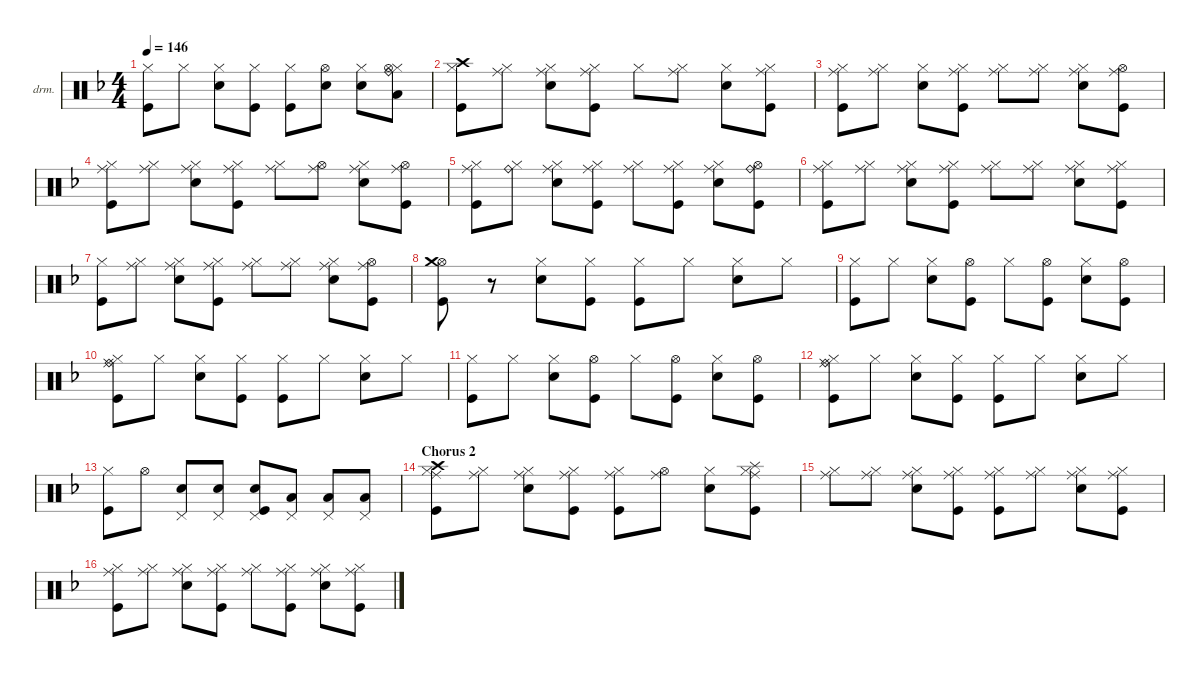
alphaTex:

\hideDynamics
\bracketExtendMode nobrackets
\firstSystemTrackNameOrientation horizontal
\otherSystemsTrackNameOrientation horizontal
\track ("Bobby - Drums" "drm.") {instrument percussion}
\staff {score}
\articulation defaults
\ts (4 4)
\scale
1.0486
\tempo 146
\accidentals auto
\clef neutral
\ottava regular
\simile none
\ks dminor
("Kick (hit)"{acc forcenatural} "Hi-Hat (closed)"{acc #}).8{dy fff beam Down} "Hi-Hat (closed)"{acc #}.8{dy mp beam Down} ("Snare (hit) 2"{acc forcenatural} "Hi-Hat (closed)"{acc #}).8{dy fff beam Down} ("Kick (hit)"{acc forcenatural} "Hi-Hat (closed)"{acc #}).8{beam Down} ("Kick (hit)"{acc forcenatural} "Hi-Hat (closed)"{acc #}).8{beam Down} ("Snare (hit) 2"{acc forcenatural} "Hi-Hat (open)"{acc #}).8{dy mf beam Down} ("Snare (hit) 2"{acc forcenatural} "Hi-Hat (closed)"{acc #}).8{dy fff beam Down} ("Low Floor Tom (hit)"{acc forcenatural} "Hi-Hat (closed)"{acc #} "Hi-Hat (open)"{acc #} "Ride (bell)"{acc forcenatural}).8{beam Down} |
("Kick (hit)"{acc forcenatural} "Hi-Hat (closed)"{acc #} "Crash high (hit)"{acc #}).8{beam Down} ("Hi-Hat (closed)"{acc #} "Ride (middle)"{acc #}).8{dy p beam Down} ("Snare (hit) 2"{acc forcenatural} "Hi-Hat (closed)"{acc #} "Ride (middle)"{acc #}).8{dy fff beam Down} ("Kick (hit)"{acc forcenatural} "Hi-Hat (closed)"{acc #} "Ride (middle)"{acc #}).8{beam Down} "Hi-Hat (closed)"{acc #}.8{dy f beam Down} ("Hi-Hat (closed)"{acc #} "Ride (middle)"{acc #}).8{dy pp beam Down} ("Snare (hit) 2"{acc forcenatural} "Hi-Hat (closed)"{acc #}).8{dy fff beam Down} ("Kick (hit)"{acc forcenatural} "Hi-Hat (closed)"{acc #} "Ride (middle)"{acc #}).8{dy f beam Down} |
("Kick (hit)"{acc forcenatural} "Hi-Hat (closed)"{acc #} "Ride (middle)"{acc #}).8{dy fff beam Down} ("Hi-Hat (closed)"{acc #} "Ride (middle)"{acc #}).8{dy p beam Down} ("Snare (hit) 2"{acc forcenatural} "Hi-Hat (closed)"{acc #}).8{dy fff beam Down} ("Kick (hit)"{acc forcenatural} "Hi-Hat (closed)"{acc #} "Ride (middle)"{acc #}).8{beam Down} ("Hi-Hat (closed)"{acc #} "Ride (middle)"{acc #}).8{dy f beam Down} ("Hi-Hat (closed)"{acc #} "Ride (middle)"{acc #}).8{dy p beam Down} ("Snare (hit) 2"{acc forcenatural} "Hi-Hat (closed)"{acc #} "Ride (middle)"{acc #}).8{dy fff beam Down} ("Kick (hit)"{acc forcenatural} "Hi-Hat (open)"{acc #} "Ride (middle)"{acc #}).8{dy ff beam Down} |
("Kick (hit)"{acc forcenatural} "Hi-Hat (closed)"{acc #} "Ride (middle)"{acc #}).8{dy fff beam Down} ("Hi-Hat (closed)"{acc #} "Ride (middle)"{acc #}).8{dy p beam Down} ("Snare (hit) 2"{acc forcenatural} "Hi-Hat (closed)"{acc #} "Ride (middle)"{acc #}).8{dy fff beam Down} ("Kick (hit)"{acc forcenatural} "Hi-Hat (closed)"{acc #} "Ride (middle)"{acc #}).8{beam Down} ("Hi-Hat (closed)"{acc #} "Ride (middle)"{acc #}).8{dy f beam Down} ("Hi-Hat (open)"{acc #} "Ride (middle)"{acc #}).8{dy p beam Down} ("Snare (hit) 2"{acc forcenatural} "Hi-Hat (closed)"{acc #} "Ride (middle)"{acc #}).8{dy fff beam Down} ("Kick (hit)"{acc forcenatural} "Hi-Hat (open)"{acc #} "Ride (middle)"{acc #}).8{dy ff beam Down} |
("Kick (hit)"{acc forcenatural} "Hi-Hat (closed)"{acc #} "Ride (middle)"{acc #}).8{dy fff beam Down} ("Hi-Hat (closed)"{acc #} "Ride (bell)"{acc forcenatural}).8{dy ppp beam Down} ("Snare (hit) 2"{acc forcenatural} "Hi-Hat (closed)"{acc #} "Ride (middle)"{acc #}).8{dy fff beam Down} ("Kick (hit)"{acc forcenatural} "Hi-Hat (closed)"{acc #} "Ride (middle)"{acc #}).8{beam Down} ("Hi-Hat (closed)"{acc #} "Ride (middle)"{acc #}).8{dy f beam Down} ("Kick (hit)"{acc forcenatural} "Hi-Hat (closed)"{acc #} "Ride (middle)"{acc #}).8{dy fff beam Down} ("Snare (hit) 2"{acc forcenatural} "Hi-Hat (closed)"{acc #} "Ride (middle)"{acc #}).8{beam Down} ("Kick (hit)"{acc forcenatural} "Hi-Hat (open)"{acc #} "Ride (bell)"{acc forcenatural}).8{beam Down} |
("Kick (hit)"{acc forcenatural} "Hi-Hat (closed)"{acc #} "Ride (middle)"{acc #}).8{beam Down} ("Hi-Hat (closed)"{acc #} "Ride (middle)"{acc #}).8{dy p beam Down} ("Snare (hit) 2"{acc forcenatural} "Hi-Hat (closed)"{acc #} "Ride (middle)"{acc #}).8{dy fff beam Down} ("Kick (hit)"{acc forcenatural} "Hi-Hat (closed)"{acc #} "Ride (middle)"{acc #}).8{beam Down} ("Hi-Hat (closed)"{acc #} "Ride (middle)"{acc #}).8{dy f beam Down} ("Hi-Hat (closed)"{acc #} "Ride (middle)"{acc #}).8{dy p beam Down} ("Snare (hit) 2"{acc forcenatural} "Hi-Hat (closed)"{acc #} "Ride (middle)"{acc #}).8{dy fff beam Down} ("Kick (hit)"{acc forcenatural} "Hi-Hat (closed)"{acc #} "Ride (middle)"{acc #}).8{beam Down} |
("Kick (hit)"{acc forcenatural} "Hi-Hat (closed)"{acc #}).8{beam Down} ("Hi-Hat (closed)"{acc #} "Ride (middle)"{acc #}).8{dy p beam Down} ("Snare (hit) 2"{acc forcenatural} "Hi-Hat (closed)"{acc #} "Ride (middle)"{acc #}).8{dy fff beam Down} ("Kick (hit)"{acc forcenatural} "Hi-Hat (closed)"{acc #} "Ride (middle)"{acc #}).8{beam Down} ("Hi-Hat (closed)"{acc #} "Ride (middle)"{acc #}).8{dy f beam Down} ("Hi-Hat (closed)"{acc #} "Ride (middle)"{acc #}).8{dy p beam Down} ("Snare (hit) 2"{acc forcenatural} "Hi-Hat (closed)"{acc #} "Ride (middle)"{acc #}).8{dy fff beam Down} ("Kick (hit)"{acc forcenatural} "Hi-Hat (open)"{acc #} "Ride (middle)"{acc #}).8{beam Down} |
\scale
1.12602 ("Kick (hit)"{acc forcenatural} "Hi-Hat (open)"{acc #} "Crash medium (hit)"{acc forcenatural}).8{beam Down} r.8{beam Down} ("Snare (hit) 2"{acc forcenatural} "Hi-Hat (closed)"{acc #}).8{beam Down} ("Kick (hit)"{acc forcenatural} "Hi-Hat (closed)"{acc #}).8{beam Down} ("Kick (hit)"{acc forcenatural} "Hi-Hat (closed)"{acc #}).8{beam Down} "Hi-Hat (closed)"{acc #}.8{dy p beam Down} ("Snare (hit) 2"{acc forcenatural} "Hi-Hat (closed)"{acc #}).8{dy fff beam Down} "Hi-Hat (closed)"{acc #}.8{dy p beam Down} |
\scale
0.849212 ("Kick (hit)"{acc forcenatural} "Hi-Hat (closed)"{acc #}).8{dy fff beam Down} "Hi-Hat (closed)"{acc #}.8{dy p beam Down} ("Snare (hit) 2"{acc forcenatural} "Hi-Hat (closed)"{acc #}).8{dy fff beam Down} ("Kick (hit)"{acc forcenatural} "Hi-Hat (open)"{acc #}).8{beam Down} "Hi-Hat (closed)"{acc #}.8{dy f beam Down} ("Kick (hit)"{acc forcenatural} "Hi-Hat (open)"{acc #}).8{dy fff beam Down} ("Snare (hit) 2"{acc forcenatural} "Hi-Hat (closed)"{acc #}).8{beam Down} ("Kick (hit)"{acc forcenatural} "Hi-Hat (open)"{acc #}).8{beam Down} |
\scale
1.02476 ("Kick (hit)"{acc forcenatural} "Hi-Hat (closed)"{acc #} "Ride (middle)"{acc #} "Ride (bell)"{acc forcenatural}).8{beam Down} "Hi-Hat (closed)"{acc #}.8{dy mp beam Down} ("Snare (hit) 2"{acc forcenatural} "Hi-Hat (closed)"{acc #}).8{dy fff beam Down} ("Kick (hit)"{acc forcenatural} "Hi-Hat (closed)"{acc #}).8{beam Down} ("Kick (hit)"{acc forcenatural} "Hi-Hat (closed)"{acc #}).8{beam Down} "Hi-Hat (closed)"{acc #}.8{dy p beam Down} ("Snare (hit) 2"{acc forcenatural} "Hi-Hat (closed)"{acc #}).8{dy fff beam Down} "Hi-Hat (closed)"{acc #}.8{dy p beam Down} |
("Kick (hit)"{acc forcenatural} "Hi-Hat (closed)"{acc #}).8{dy fff beam Down} "Hi-Hat (closed)"{acc #}.8{dy p beam Down} ("Snare (hit) 2"{acc forcenatural} "Hi-Hat (closed)"{acc #}).8{dy fff beam Down} ("Kick (hit)"{acc forcenatural} "Hi-Hat (open)"{acc #}).8{beam Down} "Hi-Hat (closed)"{acc #}.8{dy mf beam Down} ("Kick (hit)"{acc forcenatural} "Hi-Hat (open)"{acc #}).8{dy fff beam Down} ("Snare (hit) 2"{acc forcenatural} "Hi-Hat (closed)"{acc #}).8{beam Down} ("Kick (hit)"{acc forcenatural} "Hi-Hat (open)"{acc #}).8{beam Down} |
("Kick (hit)"{acc forcenatural} "Hi-Hat (closed)"{acc #} "Ride (middle)"{acc #} "Ride (bell)"{acc forcenatural}).8{beam Down} "Hi-Hat (closed)"{acc #}.8{dy p beam Down} ("Snare (hit) 2"{acc forcenatural} "Hi-Hat (closed)"{acc #}).8{dy fff beam Down} ("Kick (hit)"{acc forcenatural} "Hi-Hat (closed)"{acc #}).8{beam Down} ("Kick (hit)"{acc forcenatural} "Hi-Hat (closed)"{acc #}).8{beam Down} "Hi-Hat (closed)"{acc #}.8{dy mp beam Down} ("Snare (hit) 2"{acc forcenatural} "Hi-Hat (closed)"{acc #}).8{dy fff beam Down} "Hi-Hat (closed)"{acc #}.8{dy mf beam Down} |
("Kick (hit)"{acc forcenatural} "Hi-Hat (closed)"{acc #}).8{dy fff beam Down} "Hi-Hat (open)"{acc #}.8{dy mf beam Down} ("Snare (hit) 2"{acc forcenatural} "Pedal Hi-Hat (hit)"{acc #}).8{beam Up} ("Snare (hit) 2"{acc forcenatural} "Pedal Hi-Hat (hit)"{acc #}).8{dy ff beam Up} ("Kick (hit)"{acc forcenatural} "Snare (hit) 2"{acc forcenatural} "Pedal Hi-Hat (hit)"{acc #}).8{dy fff beam Up} ("Pedal Hi-Hat (hit)"{acc #} "Low Tom (hit)"{acc forcenatural}).8{dy mp beam Up} ("Low Floor Tom (hit)"{acc forcenatural} "Pedal Hi-Hat (hit)"{acc #}).8{dy fff beam Up} ("Low Floor Tom (hit)"{acc forcenatural} "Pedal Hi-Hat (hit)"{acc #}).8{beam Up} |
\section ("" "Chorus 2")
("Kick (hit)"{acc forcenatural} "Hi-Hat (closed)"{acc #} "Crash high (hit)"{acc #} "Ride (middle)"{acc #}).8{beam Down} ("Hi-Hat (closed)"{acc #} "Ride (middle)"{acc #}).8{dy p beam Down} ("Snare (hit) 2"{acc forcenatural} "Hi-Hat (closed)"{acc #} "Ride (middle)"{acc #}).8{dy fff beam Down} ("Kick (hit)"{acc forcenatural} "Hi-Hat (closed)"{acc #} "Ride (middle)"{acc #}).8{dy ff beam Down} ("Kick (hit)"{acc forcenatural} "Hi-Hat (closed)"{acc #} "Ride (middle)"{acc #}).8{dy fff beam Down} ("Hi-Hat (open)"{acc #} "Ride (middle)"{acc #}).8{dy mp beam Down} ("Snare (hit) 2"{acc forcenatural} "Hi-Hat (closed)"{acc #}).8{dy fff beam Down} ("Kick (hit)"{acc forcenatural} "Hi-Hat (closed)"{acc #} "Ride (middle)"{acc #} "Splash (hit)"{acc forcenatural}).8{beam Down} |
("Hi-Hat (closed)"{acc #} "Ride (middle)"{acc #}).8{dy p beam Down} ("Hi-Hat (closed)"{acc #} "Ride (middle)"{acc #}).8{dy mp beam Down} ("Snare (hit) 2"{acc forcenatural} "Hi-Hat (closed)"{acc #} "Ride (middle)"{acc #}).8{dy fff beam Down} ("Kick (hit)"{acc forcenatural} "Hi-Hat (closed)"{acc #} "Ride (middle)"{acc #}).8{beam Down} ("Kick (hit)"{acc forcenatural} "Hi-Hat (closed)"{acc #} "Ride (middle)"{acc #}).8{beam Down} ("Hi-Hat (closed)"{acc #} "Ride (middle)"{acc #}).8{dy p beam Down} ("Snare (hit) 2"{acc forcenatural} "Hi-Hat (closed)"{acc #} "Ride (middle)"{acc #}).8{dy fff beam Down} ("Kick (hit)"{acc forcenatural} "Hi-Hat (closed)"{acc #} "Ride (middle)"{acc #}).8{beam Down} |
("Kick (hit)"{acc forcenatural} "Hi-Hat (closed)"{acc #} "Ride (middle)"{acc #}).8{beam Down} ("Hi-Hat (closed)"{acc #} "Ride (middle)"{acc #}).8{dy p beam Down} ("Snare (hit) 2"{acc forcenatural} "Hi-Hat (closed)"{acc #} "Ride (middle)"{acc #}).8{dy fff beam Down} ("Kick (hit)"{acc forcenatural} "Hi-Hat (closed)"{acc #} "Ride (middle)"{acc #}).8{beam Down} ("Hi-Hat (closed)"{acc #} "Ride (middle)"{acc #}).8{dy mf beam Down} ("Kick (hit)"{acc forcenatural} "Hi-Hat (closed)"{acc #} "Ride (middle)"{acc #}).8{dy fff beam Down} ("Snare (hit) 2"{acc forcenatural} "Hi-Hat (closed)"{acc #} "Ride (middle)"{acc #}).8{beam Down} ("Kick (hit)"{acc forcenatural} "Hi-Hat (closed)"{acc #} "Ride (middle)"{acc #}).8{beam Down}
